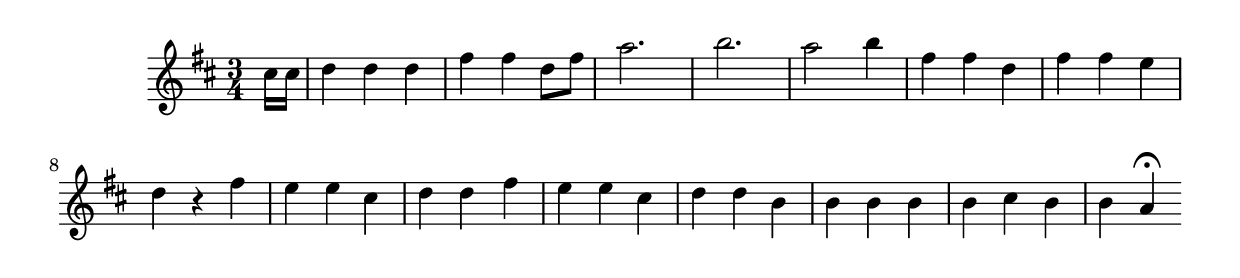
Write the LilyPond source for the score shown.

\version "2.14.0"
%{\header {
  title = "La Rana (Mexico)"
  composer = "anonymous"
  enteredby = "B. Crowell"
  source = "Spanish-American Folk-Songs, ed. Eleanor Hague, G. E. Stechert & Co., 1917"
}%}
\score{{\key d \major
\time 3/4
%{\tempo 4=130
%}\relative cis'' {
\partial 8
cis16 cis | d4 d d | fis fis d8 fis | a2. | b2. | a2 b4 |
fis4 fis d | fis4 fis e | d4 r fis | e4 e cis | d4 d fis |
e e cis | d d b | b b b | b cis b | b a \fermata 
%\time 2/4
%d4 d | d d | d4 d | d d | d4 d | d d\fermata | 
}

}}